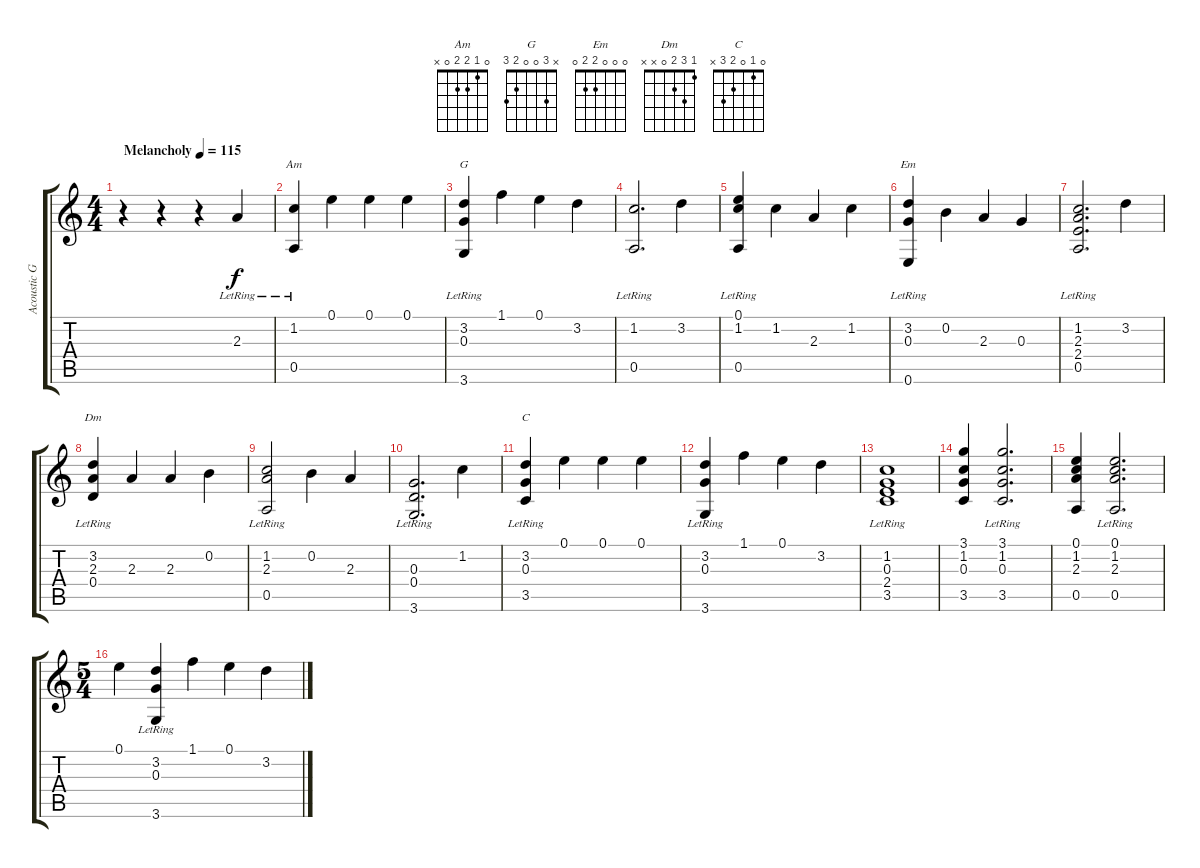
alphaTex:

\track ("Acoustic Guitar" "Acoustic G") {instrument acousticguitarsteel}
\staff {score tabs}
\tuning (E4 B3 G3 D3 A2 E2) {hide}
\chord ("Am" 0 1 2 2 0 x)
\chord ("G" x 3 0 0 2 3)
\chord ("Em" 0 0 0 2 2 0)
\chord ("Dm" 1 3 2 0 x x)
\chord ("C" 0 1 0 2 3 x)
\ts (4 4)
\tempo (115 "Melancholy")
\clef g2
\ks c
r.4{dy f instrument acousticguitarsteel} r.4 r.4 2.3{lr}.4 |
(1.2{lr} 0.5{lr}).4{ch "Am"} 0.1.4 0.1.4 0.1.4 |
(3.2{lr} 0.3{lr} 3.6{lr}).4{ch "G"} 1.1.4 0.1.4 3.2.4 |
(1.2{lr} 0.5{lr}).2{d} 3.2.4 |
(0.1{lr} 1.2{lr} 0.5{lr}).4 1.2.4 2.3.4 1.2.4 |
(3.2{lr} 0.3{lr} 0.6{lr}).4{ch "Em"} 0.2.4 2.3.4 0.3.4 |
(1.2{lr} 2.3{lr} 2.4{lr} 0.5{lr}).2{d} 3.2.4 |
(3.2 2.3 0.4{lr}).4{ch "Dm"} 2.3.4 2.3.4 0.2.4 |
(1.2{lr} 2.3{lr} 0.5{lr}).2 0.2.4 2.3.4 |
(0.3{lr} 0.4 3.6{lr}).2{d} 1.2.4 |
(3.2 0.3{lr} 3.5{lr}).4{ch "C"} 0.1.4 0.1.4 0.1.4 |
(3.2{lr} 0.3{lr} 3.6{lr}).4 1.1.4 0.1.4 3.2.4 |
(1.2 0.3{lr} 2.4 3.5).1 |
(3.1 1.2 0.3 3.5).4 (3.1{lr} 1.2{lr} 0.3{lr} 3.5{lr}).2{d} |
(0.1 1.2 2.3 0.5).4 (0.1{lr} 1.2{lr} 2.3{lr} 0.5{lr}).2{d} |
\ts (5 4)
0.1.4 (3.2{lr} 0.3{lr} 3.6{lr}).4 1.1.4 0.1.4 3.2.4
